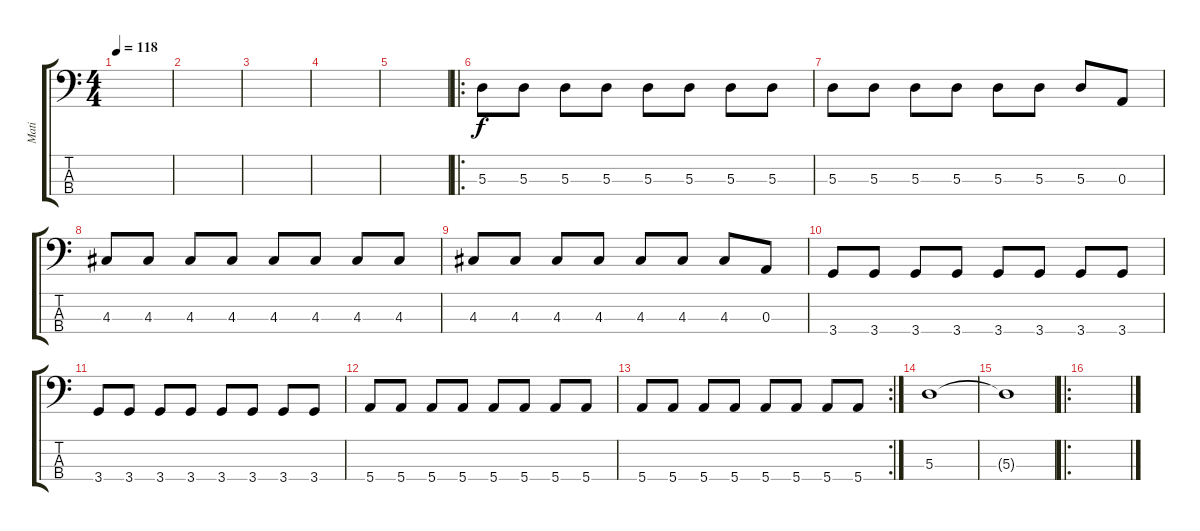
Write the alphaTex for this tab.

\track ("Mati" "Mati") {instrument electricbasspick}
\staff {score tabs}
\tuning (G2 D2 A1 E1) {hide}
\ts (4 4)
\tempo 118
\clef f4
\ks c
|
|
|
|
|
\ro
5.3.8 5.3.8 5.3.8 5.3.8 5.3.8 5.3.8 5.3.8 5.3.8 |
5.3.8 5.3.8 5.3.8 5.3.8 5.3.8 5.3.8 5.3.8 0.3.8 |
4.3.8 4.3.8 4.3.8 4.3.8 4.3.8 4.3.8 4.3.8 4.3.8 |
4.3.8 4.3.8 4.3.8 4.3.8 4.3.8 4.3.8 4.3.8 0.3.8 |
3.4.8 3.4.8 3.4.8 3.4.8 3.4.8 3.4.8 3.4.8 3.4.8 |
3.4.8 3.4.8 3.4.8 3.4.8 3.4.8 3.4.8 3.4.8 3.4.8 |
5.4.8 5.4.8 5.4.8 5.4.8 5.4.8 5.4.8 5.4.8 5.4.8 |
\rc 2
5.4.8 5.4.8 5.4.8 5.4.8 5.4.8 5.4.8 5.4.8 5.4.8 |
5.3.1 |
5.3{t}.1 |
\ro
